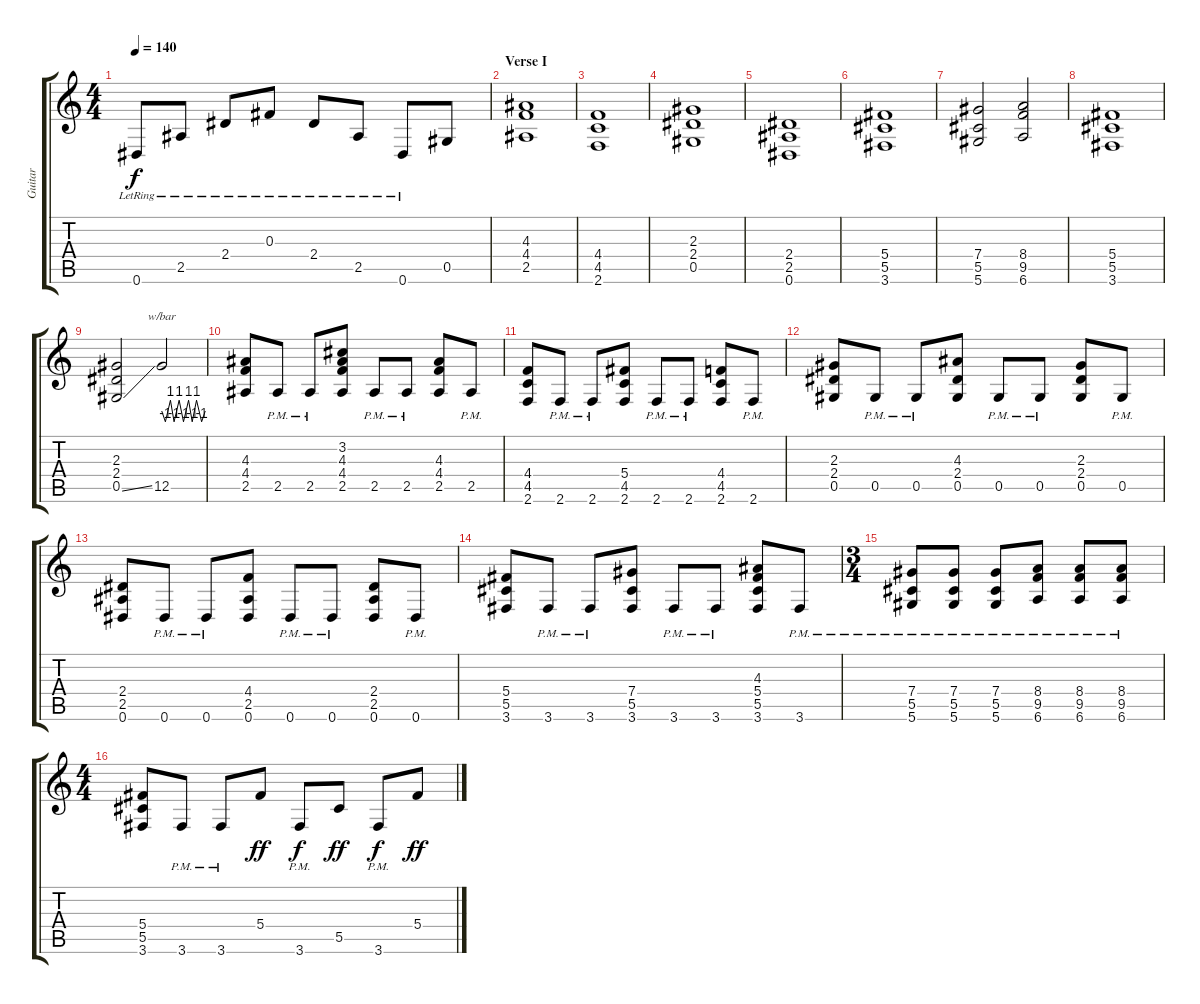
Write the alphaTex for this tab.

\track ("Guitar" "Guitar") {instrument distortionguitar}
\staff {score tabs}
\tuning (Eb4 Bb3 Gb3 Db3 Ab2 Eb2) {hide}
\ts (4 4)
\tempo 140
\clef g2
\ks c
0.6{lr}.8{dy f} 2.5{lr}.8 2.4{lr}.8 0.3{lr}.8 2.4{lr}.8 2.5{lr}.8 0.6{lr}.8 0.5.8 |
\section ("" "Verse I")
(4.3 4.4 2.5).1{balance 4 instrument distortionguitar} |
(4.4 4.5 2.6).1 |
(2.3 2.4 0.5).1 |
(2.4 2.5 0.6).1 |
(5.4 5.5 3.6).1 |
(7.4 5.5 5.6).2 (8.4 9.5 6.6).2 |
(5.4 5.5 3.6).1 |
(2.3 2.4 0.5{ss}).2 12.5.2{tbe (custom default 0 0 5 -4 12 4 17 -4 24 4 30 -4 37 4 42 -4 48 4 55 -4 60 0) instrument guitarharmonics} |
(4.3 4.4 2.5).8{instrument distortionguitar} 2.5{pm}.8 2.5{pm}.8 (3.2 4.3 4.4 2.5).8 2.5{pm}.8 2.5{pm}.8 (4.3 4.4 2.5).8 2.5{pm}.8 |
(4.4 4.5 2.6).8 2.6{pm}.8 2.6{pm}.8 (5.4 4.5 2.6).8 2.6{pm}.8 2.6{pm}.8 (4.4 4.5 2.6).8 2.6{pm}.8 |
(2.3 2.4 0.5).8 0.5{pm}.8 0.5{pm}.8 (4.3 2.4 0.5).8 0.5{pm}.8 0.5{pm}.8 (2.3 2.4 0.5).8 0.5{pm}.8 |
(2.4 2.5 0.6).8 0.6{pm}.8 0.6{pm}.8 (4.4 2.5 0.6).8 0.6{pm}.8 0.6{pm}.8 (2.4 2.5 0.6).8 0.6{pm}.8 |
(5.4 5.5 3.6).8 3.6{pm}.8 3.6{pm}.8 (7.4 5.5 3.6).8 3.6{pm}.8 3.6{pm}.8 (4.3 5.4 5.5 3.6).8 3.6{pm}.8 |
\ts (3 4)
(7.4{pm} 5.5{pm} 5.6{pm}).8 (7.4{pm} 5.5{pm} 5.6{pm}).8 (7.4{pm} 5.5{pm} 5.6{pm}).8 (8.4{pm} 9.5{pm} 6.6{pm}).8 (8.4{pm} 9.5{pm} 6.6{pm}).8 (8.4{pm} 9.5{pm} 6.6{pm}).8 |
\ts (4 4)
(5.4 5.5 3.6).8 3.6{pm}.8 3.6{pm}.8 5.4.8{dy ff} 3.6{pm}.8{dy f} 5.5.8{dy ff} 3.6{pm}.8{dy f} 5.4.8{dy ff}
